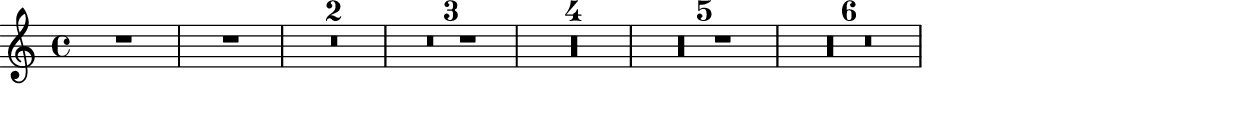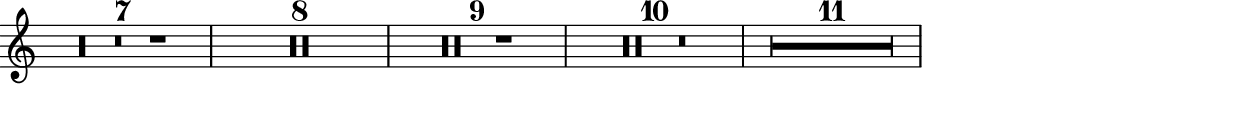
%% Generated by lilypond-book
%% Options: [exampleindent=10.16\mm,indent=0\mm,line-width=160\mm,paper-height=845.047\pt,paper-width=597.508\pt,papersize='(cons (* 597.508 pt) (* 845.047 pt))]
\include "lilypond-book-preamble.ly"


% ****************************************************************
% Start cut-&-pastable-section
% ****************************************************************

#(ly:set-option 'eps-box-padding 3.000000)



\paper {
  #(set-paper-size '(cons (* 597.508 pt) (* 845.047 pt)))
  indent = 0\mm
  line-width = 160\mm
  % offset the left padding, also add 1mm as lilypond creates cropped
  % images with a little space on the right
  line-width = #(- line-width (* mm  3.000000) (* mm 1))
}

\layout {
  
}




% ****************************************************************
% ly snippet:
% ****************************************************************
\sourcefilename "/lilypond-2.27.0/input/regression/mm-rests2.ly"
\sourcefileline 0

\version "2.16.0"

\header{
  texidoc="
If @code{Score.skipBars} is set,
the signs for four, two, and one measure rest are combined to
produce the graphical representation of rests for up to 10 bars.
The number of bars will be written above the sign.
"
}

thenotes =  \relative cis' {
  \set Score.skipBars = ##t
  \time 4/4
  R1 |
  R1*1 |
  R1*2 |
  R1*3 |
  R1*4 |
  R1*5 |
  R1*6 |
  R1*7 |
  R1*8 |
  R1*9 |
  R1*10 |
  R1*11 | 
}

<< \context Staff \thenotes

 >>





% ****************************************************************
% end ly snippet
% ****************************************************************
